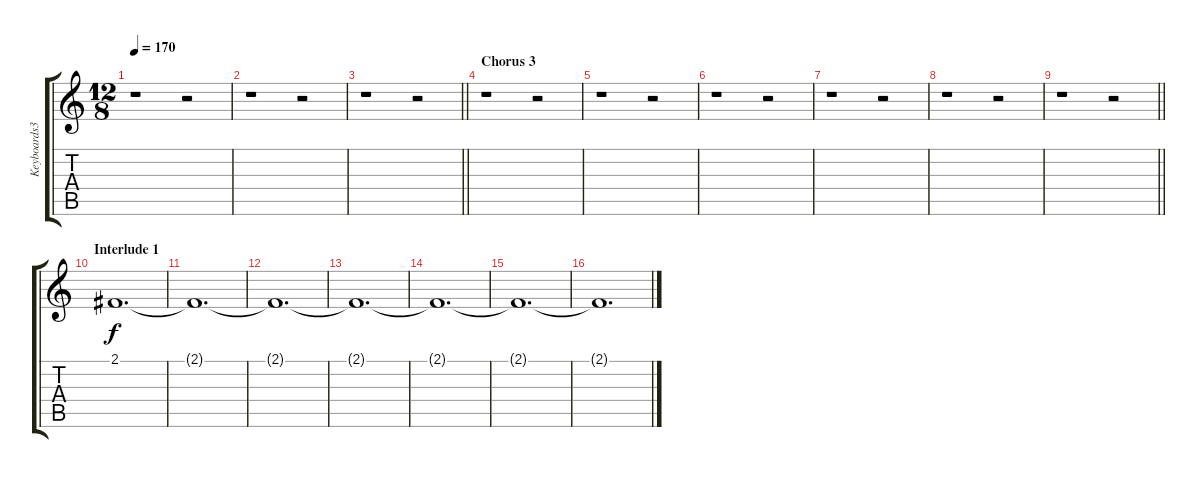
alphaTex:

\track ("Keyboards3" "Keyboards3") {instrument lead6voice}
\staff {score tabs}
\tuning (E4 B3 G3 D3 A2 E2) {hide}
\ts (12 8)
\tempo 170
\clef g2
\ks c
r.1{dy f} r.2 |
r.1 r.2 |
\barLineRight lightlight
r.1 r.2 |
\section ("" "Chorus 3")
r.1 r.2 |
r.1 r.2 |
r.1 r.2 |
r.1 r.2 |
r.1 r.2 |
\barLineRight lightlight
r.1 r.2 |
\section ("" "Interlude 1")
2.1.1{d} |
2.1{t}.1{d} |
2.1{t}.1{d} |
2.1{t}.1{d} |
2.1{t}.1{d} |
2.1{t}.1{d} |
2.1{t}.1{d}
